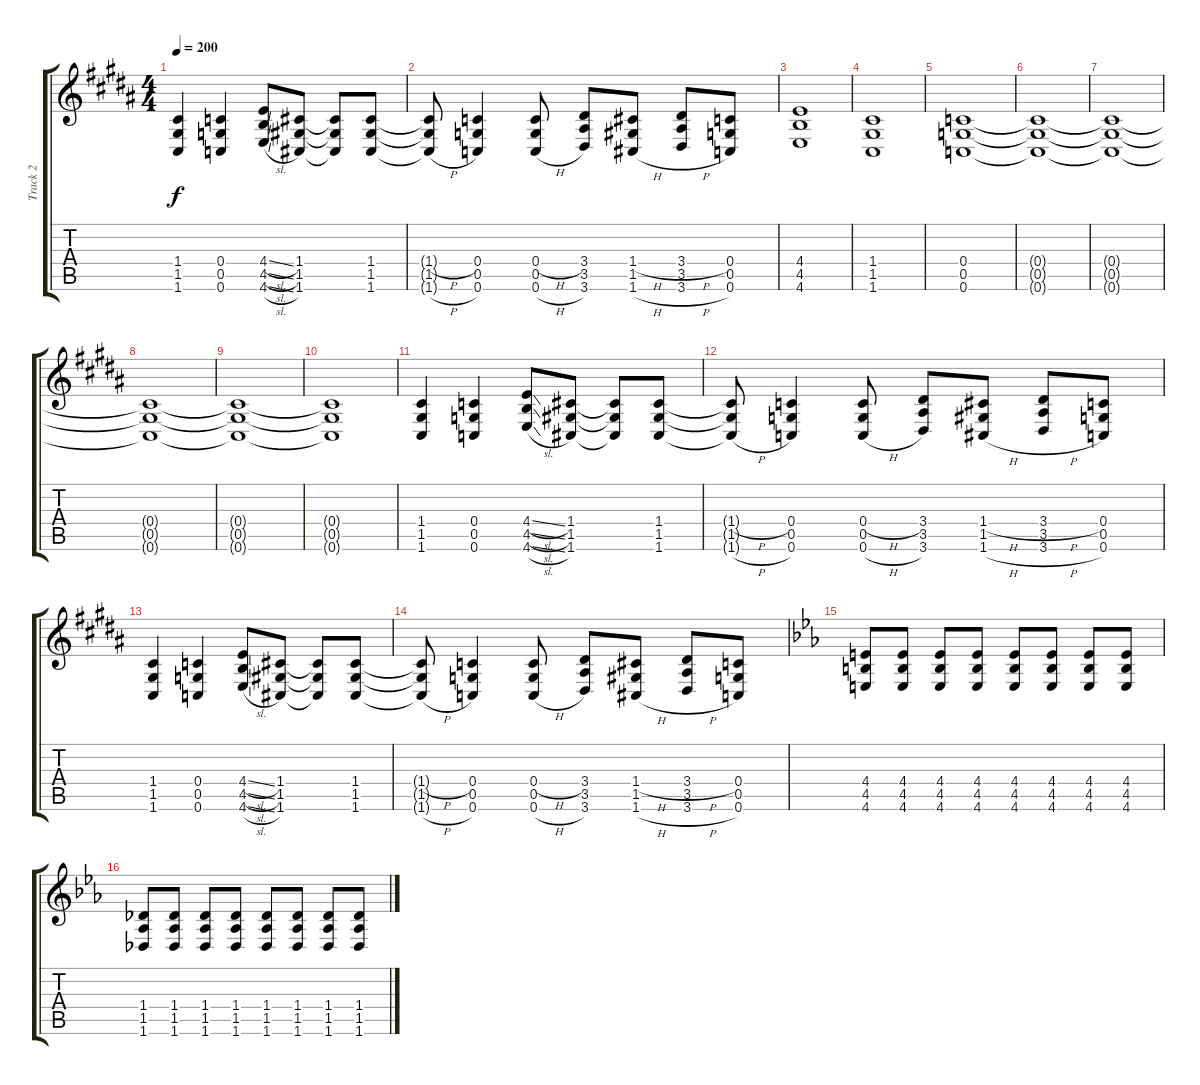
\track ("Track 2" "Track 2") {instrument distortionguitar}
\staff {score tabs}
\tuning (D4 A3 F3 C3 G2 C2) {hide}
\ts (4 4)
\tempo 200
\clef g2
\ks b
(1.4 1.5 1.6).4{dy f} (0.4 0.5 0.6).4 (4.4{sl} 4.5{sl} 4.6{sl}).8 (1.4 1.5 1.6).8 (1.4{t} 1.5{t} 1.6{t}).8 (1.4 1.5 1.6).8 |
(1.4{h t} 1.5{t} 1.6{h t}).8 (0.4 0.5 0.6).4 (0.4{h} 0.5 0.6{h}).8 (3.4 3.5 3.6).8 (1.4{h} 1.5 1.6{h}).8 (3.4{h} 3.5 3.6{h}).8 (0.4 0.5 0.6).8 |
(4.4 4.5 4.6).1 |
(1.4 1.5 1.6).1 |
(0.4 0.5 0.6).1 |
(0.4{t} 0.5{t} 0.6{t}).1 |
(0.4{t} 0.5{t} 0.6{t}).1 |
(0.4{t} 0.5{t} 0.6{t}).1 |
(0.4{t} 0.5{t} 0.6{t}).1 |
(0.4{t} 0.5{t} 0.6{t}).1 |
(1.4 1.5 1.6).4 (0.4 0.5 0.6).4 (4.4{sl} 4.5{sl} 4.6{sl}).8 (1.4 1.5 1.6).8 (1.4{t} 1.5{t} 1.6{t}).8 (1.4 1.5 1.6).8 |
(1.4{h t} 1.5{t} 1.6{h t}).8 (0.4 0.5 0.6).4 (0.4{h} 0.5 0.6{h}).8 (3.4 3.5 3.6).8 (1.4{h} 1.5 1.6{h}).8 (3.4{h} 3.5 3.6{h}).8 (0.4 0.5 0.6).8 |
(1.4 1.5 1.6).4 (0.4 0.5 0.6).4 (4.4{sl} 4.5{sl} 4.6{sl}).8 (1.4 1.5 1.6).8 (1.4{t} 1.5{t} 1.6{t}).8 (1.4 1.5 1.6).8 |
(1.4{h t} 1.5{t} 1.6{h t}).8 (0.4 0.5 0.6).4 (0.4{h} 0.5 0.6{h}).8 (3.4 3.5 3.6).8 (1.4{h} 1.5 1.6{h}).8 (3.4{h} 3.5 3.6{h}).8 (0.4 0.5 0.6).8 |
\ks eb
(4.4 4.5 4.6).8 (4.4 4.5 4.6).8 (4.4 4.5 4.6).8 (4.4 4.5 4.6).8 (4.4 4.5 4.6).8 (4.4 4.5 4.6).8 (4.4 4.5 4.6).8 (4.4 4.5 4.6).8 |
(1.4 1.5 1.6).8 (1.4 1.5 1.6).8 (1.4 1.5 1.6).8 (1.4 1.5 1.6).8 (1.4 1.5 1.6).8 (1.4 1.5 1.6).8 (1.4 1.5 1.6).8 (1.4 1.5 1.6).8
